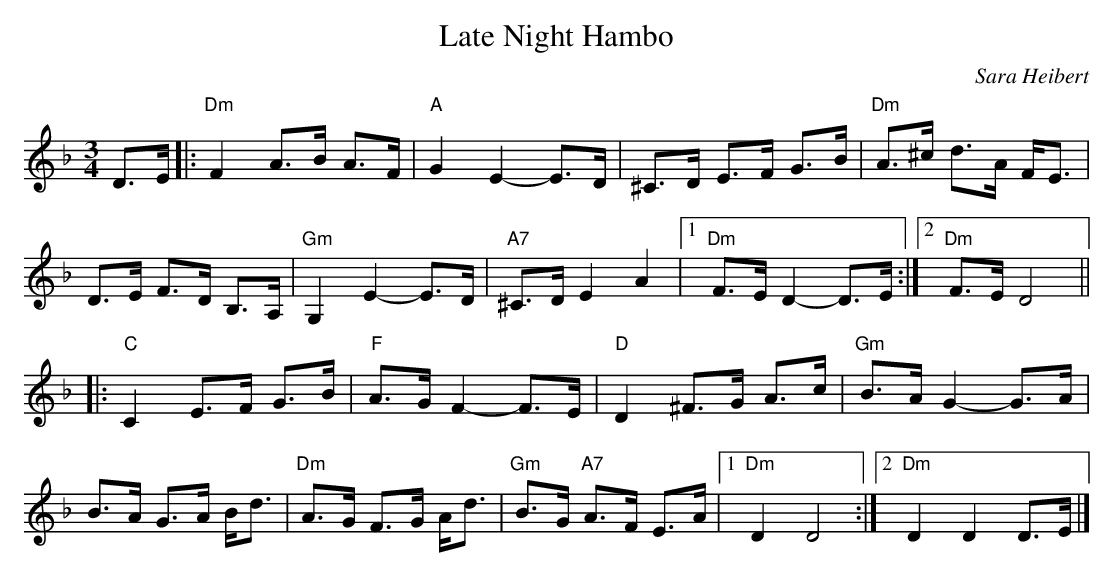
X:1
T: Late Night Hambo
C: Sara Heibert
M:3/4
L:1/16
K:Dm
D3E |: "Dm"F4 A3B A3F | "A"G4 E4-E3D | ^C3D E3F G3B | "Dm"A3^c d3A FE3 |
D3E F3D B,3A, | "Gm"G,4 E4-E3D | "A7" ^C3D E4 A4 |1 "Dm"F3E D4-D3E :|2 "Dm" F3E D8 ||
|: "C" C4 E3F G3B | "F" A3G F4- F3E|"D"D4 ^F3G A3c |"Gm" B3A G4-G3A |
B3A G3A Bd3 | "Dm" A3G F3G Ad3| "Gm" B3G "A7"A3F E3A |1 "Dm" D4 D8 :|2 "Dm" D4 D4 D3E |]
